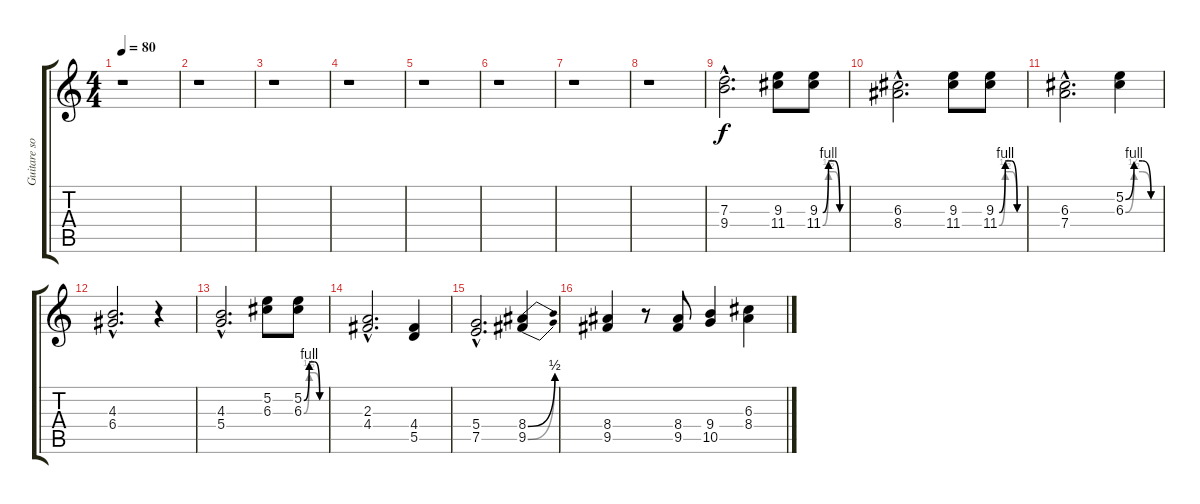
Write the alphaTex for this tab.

\track ("Guitare solo 2" "Guitare so") {instrument overdrivenguitar}
\staff {score tabs}
\tuning (E4 B3 G3 D3 A2 E2) {hide}
\ts (4 4)
\tempo 80
\clef g2
\ks c
r.1{dy f} |
r.1 |
r.1 |
r.1 |
r.1 |
r.1 |
r.1 |
r.1 |
(7.3{hac} 9.4{hac}).2{d} (9.3 11.4).8 (9.3{be (custom 0 0 15 4 30 4 45 0 60 0)} 11.4{be (custom 0 0 15 2 30 2 45 0 60 0)}).8 |
(6.3{hac} 8.4{hac}).2{d} (9.3 11.4).8 (9.3{be (custom 0 0 15 4 30 4 45 0 60 0)} 11.4{be (custom 0 0 15 2 30 2 45 0 60 0)}).8 |
(6.3{hac} 7.4{hac}).2{d} (5.2{be (custom 0 0 15 4 30 4 45 0 60 0)} 6.3{be (custom 0 0 15 2 30 2 45 0 60 0)}).4 |
(4.3{hac} 6.4{hac}).2{d} r.4 |
(4.3{hac} 5.4{hac}).2{d} (5.2 6.3).8 (5.2{be (custom 0 0 15 4 30 4 45 0 60 0)} 6.3{be (custom 0 0 15 2 30 2 45 0 60 0)}).8 |
(2.3{hac} 4.4{hac}).2{d} (4.4 5.5).4 |
(5.4{hac} 7.5{hac}).2{d} (8.4{be (bend 0 0 60 2)} 9.5{be (bend 0 0 60 2)}).4 |
(8.4 9.5).4 r.8 (8.4 9.5).8 (9.4 10.5).4 (6.3 8.4).4
